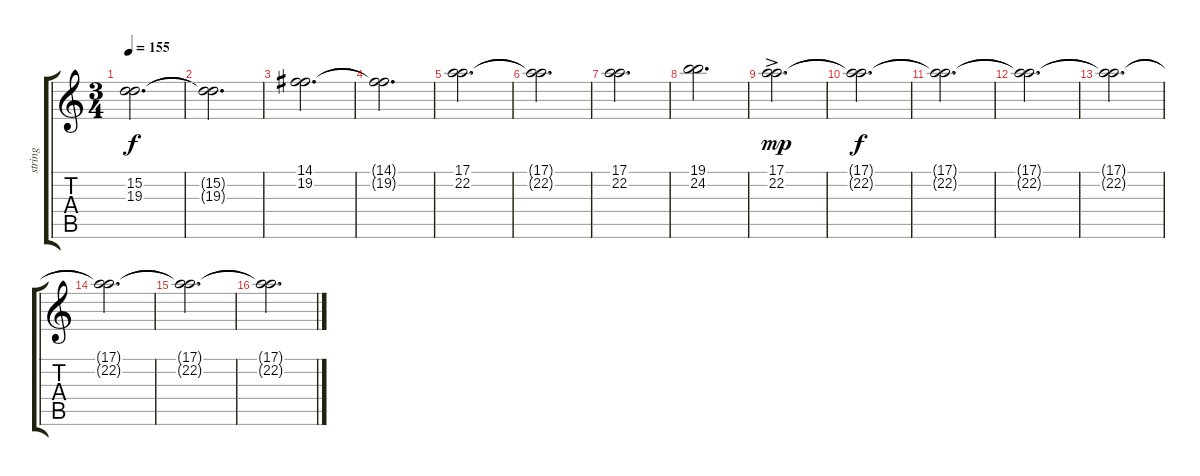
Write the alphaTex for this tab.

\track ("string" "string") {instrument stringensemble2}
\staff {score tabs}
\tuning (E4 B3 G3 D3 A2 D2) {hide}
\ts (3 4)
\tempo 155
\clef g2
\ks c
(15.2 19.3).2{d dy f} |
(15.2{t} 19.3{t}).2{d} |
(14.1 19.2).2{d} |
(14.1{t} 19.2{t}).2{d} |
(17.1 22.2).2{d} |
(17.1{t} 22.2{t}).2{d} |
(17.1 22.2).2{d} |
(19.1 24.2).2{d} |
(17.1{ac} 22.2).2{d dy mp volume 9} |
(17.1{t} 22.2{t}).2{d dy f} |
(17.1{t} 22.2{t}).2{d} |
(17.1{t} 22.2{t}).2{d} |
(17.1{t} 22.2{t}).2{d} |
(17.1{t} 22.2{t}).2{d} |
(17.1{t} 22.2{t}).2{d} |
(17.1{t} 22.2{t}).2{d}
